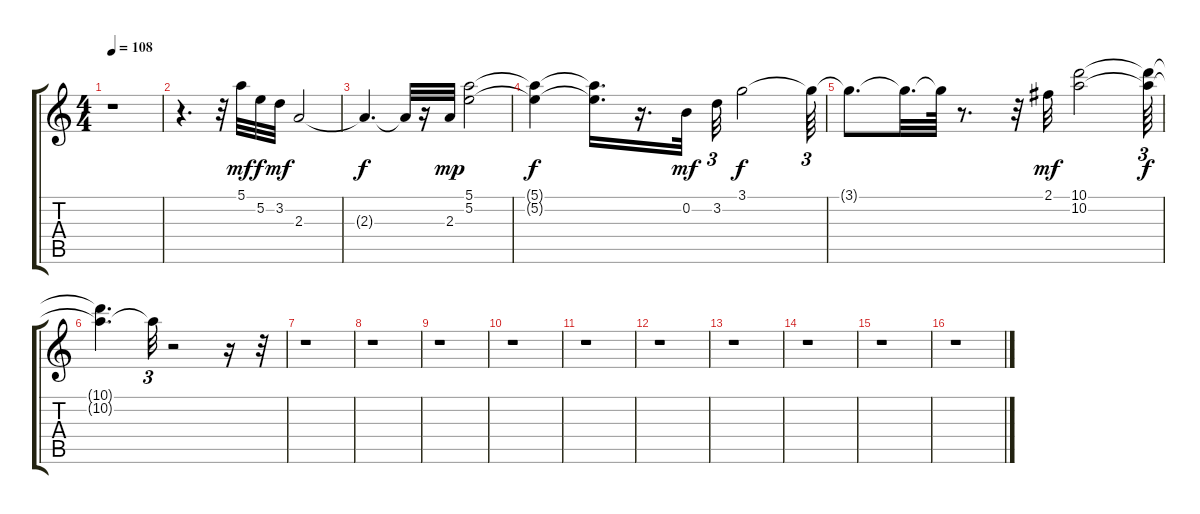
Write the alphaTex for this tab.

\track "" {instrument electricguitarclean}
\staff {score tabs}
\tuning (E4 B3 G3 D3 A2 E2) {hide}
\ts (4 4)
\tempo 108
\clef g2
\ks c
r.1{dy f} |
r.4{d} r.32 5.1.32{dy mf} 5.2.32{dy f} 3.2.32{dy mf} 2.3.2 |
2.3{t}.4{d dy f} 2.3{t}.32 r.16 2.3.32{dy mp} (5.1 5.2).2 |
(5.1{t} 5.2{t}).4{dy f} (5.1{t} 5.2{t}).16{d} r.16{d} 0.2.32{dy mf} 3.2.32{tu (3 2)} 3.1.2{dy f} 3.1{t}.64{tu (3 2)} |
3.1{t}.8{d} 3.1{t}.32{d} 3.1{t}.64 r.8{d} r.32 2.1.32{dy mf} (10.1 10.2).2 (10.1{t} 10.2{t}).64{tu (3 2) dy f} |
(10.1{t} 10.2{t}).4{d} 10.2{t}.32{tu (3 2)} r.2 r.16 r.32 |
r.1 |
r.1 |
r.1 |
r.1 |
r.1 |
r.1 |
r.1 |
r.1 |
r.1 |
r.1
